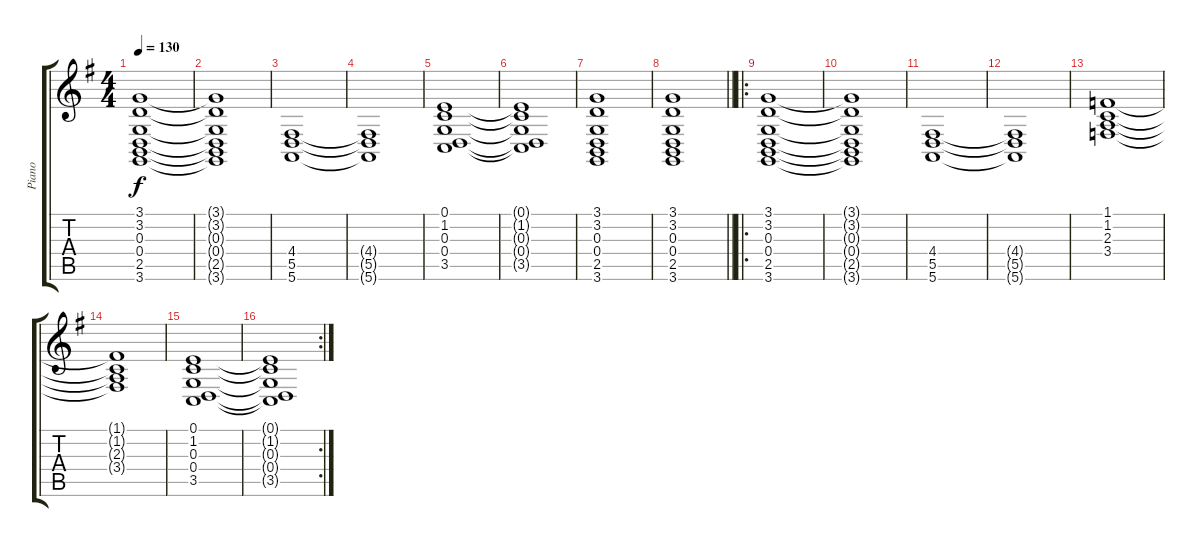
\track ("Piano" "Piano") {instrument acousticgrandpiano}
\staff {score tabs}
\tuning (E4 B3 G3 D3 A2 E2) {hide}
\ts (4 4)
\tempo 130
\clef g2
\ks g
(3.1 3.2 0.3 0.4 2.5 3.6).1{dy f instrument acousticgrandpiano} |
(3.1{t} 3.2{t} 0.3{t} 0.4{t} 2.5{t} 3.6{t}).1 |
(4.4 5.5 5.6).1 |
(4.4{t} 5.5{t} 5.6{t}).1 |
(0.1 1.2 0.3 0.4 3.5).1 |
(0.1{t} 1.2{t} 0.3{t} 0.4{t} 3.5{t}).1 |
(3.1 3.2 0.3 0.4 2.5 3.6).1 |
\barLineRight lightlight
(3.1 3.2 0.3 0.4 2.5 3.6).1 |
\ro
(3.1 3.2 0.3 0.4 2.5 3.6).1 |
(3.1{t} 3.2{t} 0.3{t} 0.4{t} 2.5{t} 3.6{t}).1 |
(4.4 5.5 5.6).1 |
(4.4{t} 5.5{t} 5.6{t}).1 |
(1.1 1.2 2.3 3.4).1 |
(1.1{t} 1.2{t} 2.3{t} 3.4{t}).1 |
(0.1 1.2 0.3 0.4 3.5).1 |
\rc 2
(0.1{t} 1.2{t} 0.3{t} 0.4{t} 3.5{t}).1
